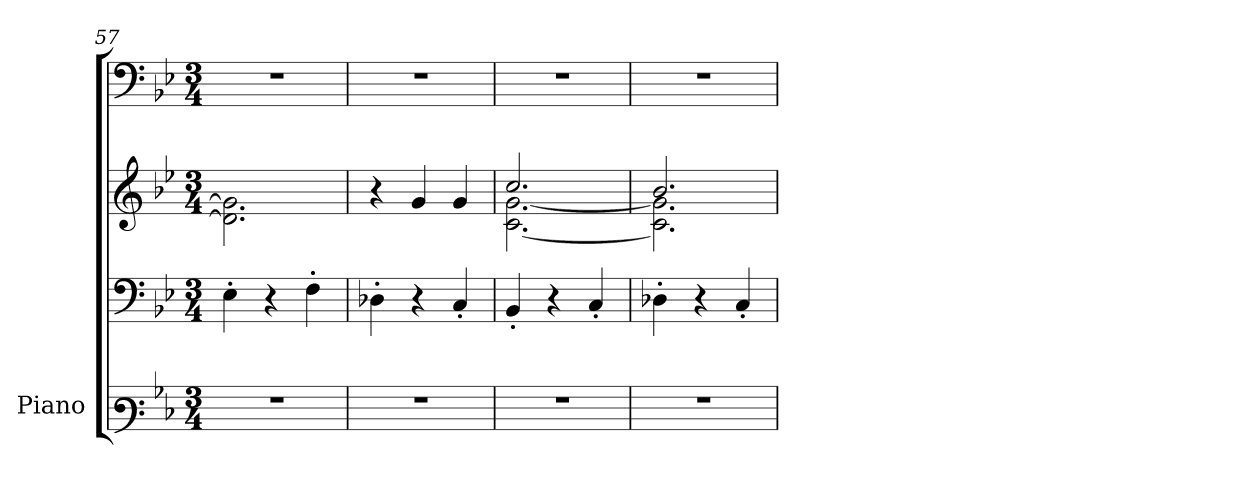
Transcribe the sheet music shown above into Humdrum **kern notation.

**kern	**kern	**kern	**kern
*part1	*part1	*part1	*part1
*staff4	*staff3	*staff2	*staff1
*I"Piano	*	*	*
*I'Pno.	*	*	*
*clefF3	*clefF4	*clefG2	*clefF4
*k[b-e-]	*k[b-e-]	*k[b-e-]	*k[b-e-]
*M3/4	*M3/4	*M3/4	*M3/4
=57	=57	=57	=57
*	*	*^	*
2.r	4E-'\	2.ryy	2.d\] 2.g\]	2.r
.	4r	.	.	.
.	4F'\	.	.	.
*	*	*v	*v	*
=58	=58	=58	=58
2.r	4D-X'\	4r	2.r
.	4r	4g/	.
.	4C'/	4g/	.
!!LO:LB:g=z
=59	=59	=59	=59
*	*	*^	*
2.r	4BB-'/	2.cc/	[2.c\ [2.g\	2.r
.	4r	.	.	.
.	4C'/	.	.	.
=60	=60	=60	=60	=60
2.r	4D-X'\	2.b-/	2.c\] 2.g\]	2.r
.	4r	.	.	.
.	4C'/	.	.	.
*	*	*v	*v	*
=	=	=	=
*-	*-	*-	*-
